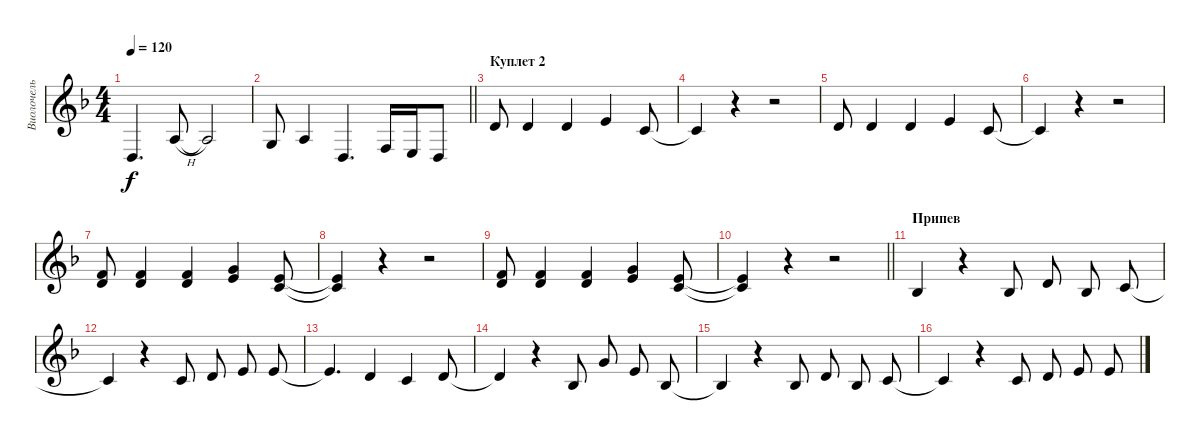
\track ("Виолочель" "Виолочель") {instrument violin}
\staff {score}
\tuning (E4 B3 G3 D3 A2 E2) {hide}
\ts (4 4)
\tempo 120
\clef g2
\ks f
0.4.4{d dy f} 2.3{h}.8 2.3{t}.2 |
\barLineRight lightlight
0.3.8 2.3.4 0.4.4{d} 3.4.16 2.4.16 0.4.8 |
\section ("" "Куплет 2")
3.2.8 3.2.4 3.2.4 0.1.4 1.2.8 |
1.2{t}.4 r.4 r.2 |
3.2.8 3.2.4 3.2.4 0.1.4 1.2.8 |
1.2{t}.4 r.4 r.2 |
(1.1 3.2).8 (1.1 3.2).4 (1.1 3.2).4 (0.1 8.2).4 (0.1 1.2).8 |
(0.1{t} 1.2{t}).4 r.4 r.2 |
(1.1 3.2).8 (1.1 3.2).4 (1.1 3.2).4 (0.1 8.2).4 (0.1 1.2).8 |
\barLineRight lightlight
(0.1{t} 1.2{t}).4 r.4 r.2 |
\section ("" "Припев")
3.3.4 r.4 3.3.8{beam split} 3.2.8 3.3.8{beam split} 1.2.8 |
1.2{t}.4 r.4 1.2.8{beam split} 3.2.8 0.1.8{beam split} 0.1.8 |
0.1{t}.4{d} 3.2.4 1.2.4 3.2.8 |
3.2{t}.4 r.4 3.3.8{beam split} 3.1.8 0.1.8{beam split} 3.3.8 |
3.3{t}.4 r.4 3.3.8{beam split} 3.2.8 3.3.8{beam split} 1.2.8 |
1.2{t}.4 r.4 1.2.8{beam split} 3.2.8 0.1.8{beam split} 0.1.8
